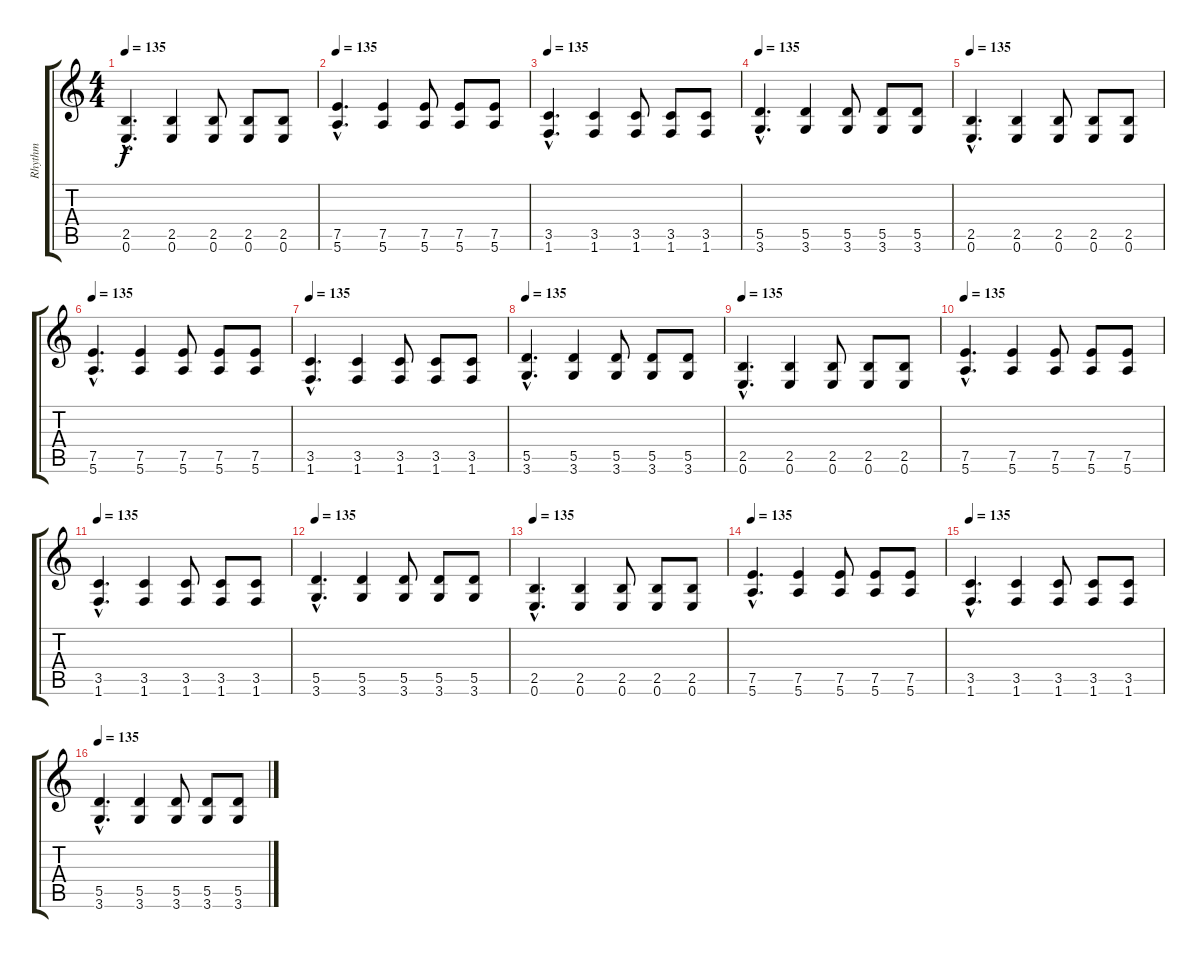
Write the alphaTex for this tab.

\track ("Rhythm" "Rhythm") {instrument distortionguitar}
\staff {score tabs}
\tuning (E4 B3 G3 D3 A2 E2) {hide}
\ts (4 4)
\tempo 135
\clef g2
\ks c
(2.5{hac} 0.6{hac}).4{d dy f} (2.5 0.6).4 (2.5 0.6).8 (2.5 0.6).8 (2.5 0.6).8 |
\tempo 135
(7.5{hac} 5.6{hac}).4{d} (7.5 5.6).4 (7.5 5.6).8 (7.5 5.6).8 (7.5 5.6).8 |
\tempo 135
(3.5{hac} 1.6{hac}).4{d} (3.5 1.6).4 (3.5 1.6).8 (3.5 1.6).8 (3.5 1.6).8 |
\tempo 135
(5.5{hac} 3.6{hac}).4{d} (5.5 3.6).4 (5.5 3.6).8 (5.5 3.6).8 (5.5 3.6).8 |
\tempo 135
(2.5{hac} 0.6{hac}).4{d} (2.5 0.6).4 (2.5 0.6).8 (2.5 0.6).8 (2.5 0.6).8 |
\tempo 135
(7.5{hac} 5.6{hac}).4{d} (7.5 5.6).4 (7.5 5.6).8 (7.5 5.6).8 (7.5 5.6).8 |
\tempo 135
(3.5{hac} 1.6{hac}).4{d} (3.5 1.6).4 (3.5 1.6).8 (3.5 1.6).8 (3.5 1.6).8 |
\tempo 135
(5.5{hac} 3.6{hac}).4{d} (5.5 3.6).4 (5.5 3.6).8 (5.5 3.6).8 (5.5 3.6).8 |
\tempo 135
(2.5{hac} 0.6{hac}).4{d} (2.5 0.6).4 (2.5 0.6).8 (2.5 0.6).8 (2.5 0.6).8 |
\tempo 135
(7.5{hac} 5.6{hac}).4{d} (7.5 5.6).4 (7.5 5.6).8 (7.5 5.6).8 (7.5 5.6).8 |
\tempo 135
(3.5{hac} 1.6{hac}).4{d} (3.5 1.6).4 (3.5 1.6).8 (3.5 1.6).8 (3.5 1.6).8 |
\tempo 135
(5.5{hac} 3.6{hac}).4{d} (5.5 3.6).4 (5.5 3.6).8 (5.5 3.6).8 (5.5 3.6).8 |
\tempo 135
(2.5{hac} 0.6{hac}).4{d} (2.5 0.6).4 (2.5 0.6).8 (2.5 0.6).8 (2.5 0.6).8 |
\tempo 135
(7.5{hac} 5.6{hac}).4{d} (7.5 5.6).4 (7.5 5.6).8 (7.5 5.6).8 (7.5 5.6).8 |
\tempo 135
(3.5{hac} 1.6{hac}).4{d} (3.5 1.6).4 (3.5 1.6).8 (3.5 1.6).8 (3.5 1.6).8 |
\tempo 135
(5.5{hac} 3.6{hac}).4{d} (5.5 3.6).4 (5.5 3.6).8 (5.5 3.6).8 (5.5 3.6).8
